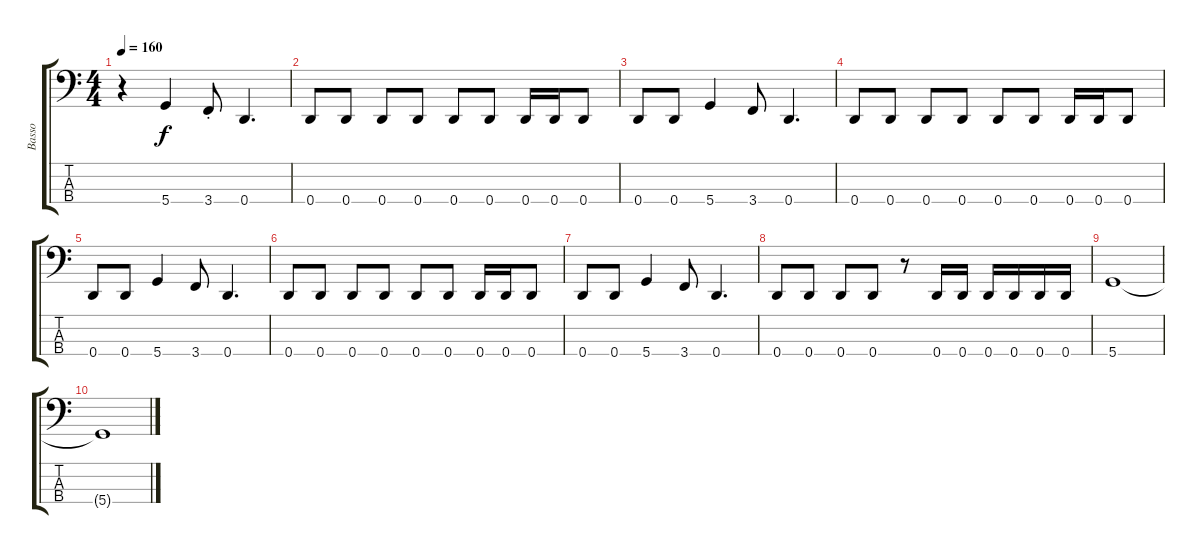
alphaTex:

\track ("Basso" "Basso") {instrument electricbassfinger}
\staff {score tabs}
\tuning (F2 C2 G1 D1) {hide}
\ts (4 4)
\tempo 160
\clef f4
\ks c
r.4{dy f} 5.4.4 3.4{st}.8 0.4.4{d} |
0.4.8 0.4.8 0.4.8 0.4.8 0.4.8 0.4.8 0.4.16 0.4.16 0.4.8 |
0.4.8 0.4.8 5.4.4 3.4.8 0.4.4{d} |
0.4.8 0.4.8 0.4.8 0.4.8 0.4.8 0.4.8 0.4.16 0.4.16 0.4.8 |
0.4.8 0.4.8 5.4.4 3.4.8 0.4.4{d} |
0.4.8 0.4.8 0.4.8 0.4.8 0.4.8 0.4.8 0.4.16 0.4.16 0.4.8 |
0.4.8 0.4.8 5.4.4 3.4.8 0.4.4{d} |
0.4.8 0.4.8 0.4.8 0.4.8 r.8 0.4.16 0.4.16 0.4.16 0.4.16 0.4.16 0.4.16 |
5.4.1 |
5.4{t}.1
